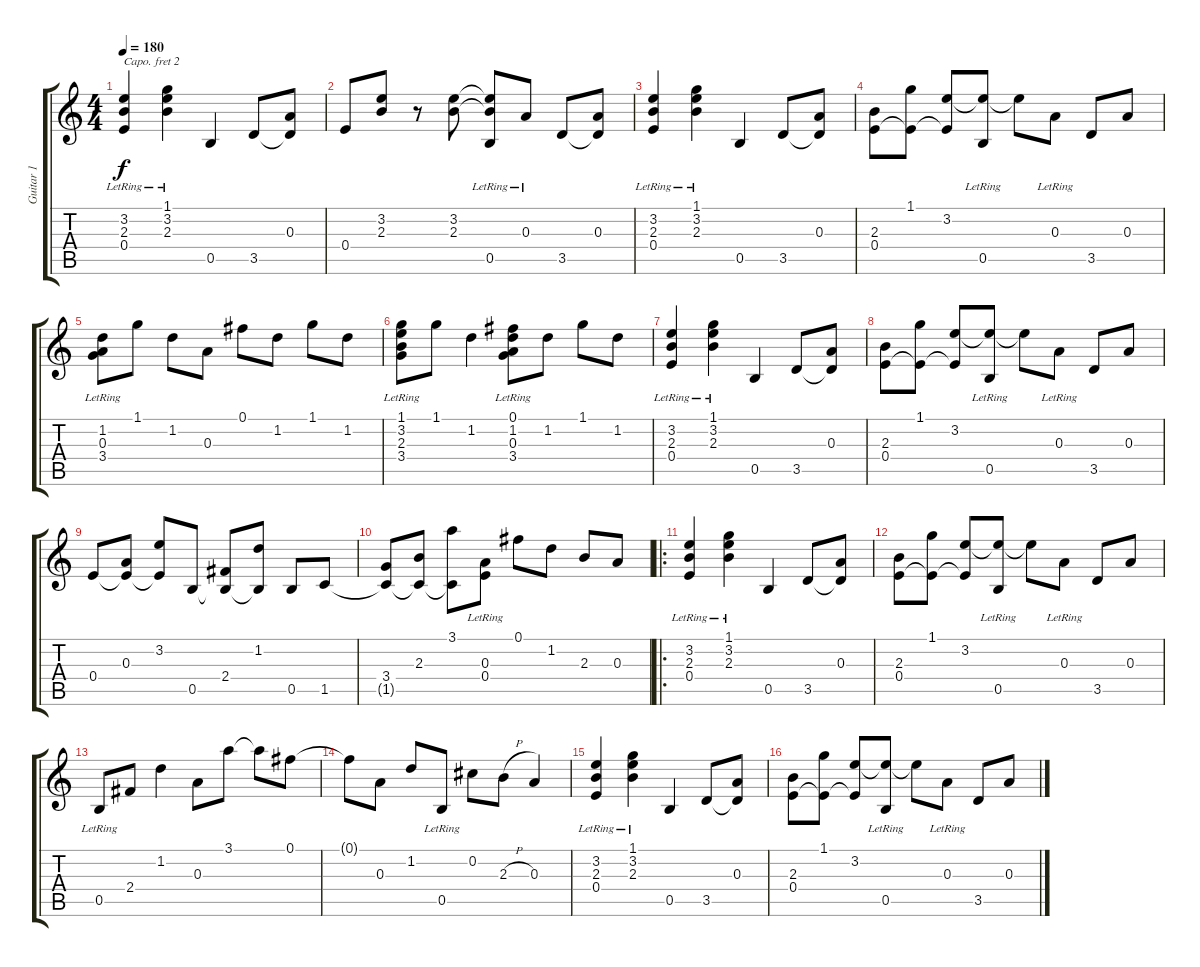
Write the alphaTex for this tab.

\track ("Guitar 1" "Guitar 1") {instrument electricguitarclean}
\staff {score tabs}
\capo 2
\tuning (E4 B3 G3 D3 A2 E2) {hide}
\ts (4 4)
\tempo 180
\clef g2
\ks c
(3.2 2.3 0.4{lr}).4{dy f} (1.1{lr} 3.2{lr} 2.3{lr}).4 0.5.4 3.5.8 (0.3 3.5{t}).8 |
0.4.8 (3.2 2.3).8 r.8 (3.2 2.3).8 (3.2{t} 2.3{t} 0.5{lr}).8 0.3{lr}.8 3.5.8 (0.3 3.5{t}).8 |
(3.2{lr} 2.3{lr} 0.4{lr}).4 (1.1{lr} 3.2{lr} 2.3{lr}).4 0.5.4 3.5.8 (0.3 3.5{t}).8 |
(2.3 0.4).8 (1.1 0.4{t}).8 (3.2 0.4{t}).8 (3.2{t} 0.5{lr}).8 3.2{t}.8 0.3{lr}.8 3.5.8 0.3.8 |
(1.2 0.3 3.4{lr}).8 1.1.8 1.2.8 0.3.8 0.1.8 1.2.8 1.1.8 1.2.8 |
(1.1 3.2 2.3{lr} 3.4{lr}).8 1.1.8 1.2.4 (0.1 1.2 0.3{lr} 3.4{lr}).8 1.2.8 1.1.8 1.2.8 |
(3.2{lr} 2.3{lr} 0.4{lr}).4 (1.1{lr} 3.2{lr} 2.3{lr}).4 0.5.4 3.5.8 (0.3 3.5{t}).8 |
(2.3 0.4).8 (1.1 0.4{t}).8 (3.2 0.4{t}).8 (3.2{t} 0.5{lr}).8 3.2{t}.8 0.3{lr}.8 3.5.8 0.3.8 |
0.4.8 (0.3 0.4{t}).8 (3.2 0.4{t}).8 0.5.8 (2.4 0.5{t}).8 (1.2 0.5{t}).8 0.5.8 1.5.8 |
(3.4 1.5{t}).8 (2.3 1.5{t}).8 (3.1 1.5{t}).8 (0.3 0.4{lr}).8 0.1.8 1.2.8 2.3.8 0.3.8 |
\ro
(3.2{lr} 2.3{lr} 0.4{lr}).4 (1.1{lr} 3.2{lr} 2.3{lr}).4 0.5.4 3.5.8 (0.3 3.5{t}).8 |
(2.3 0.4).8 (1.1 0.4{t}).8 (3.2 0.4{t}).8 (3.2{t} 0.5{lr}).8 3.2{t}.8 0.3{lr}.8 3.5.8 0.3.8 |
0.5{lr}.8 2.4.8 1.2.4 0.3.8 3.1.8 3.1{t}.8 0.1.8 |
0.1{t}.8 0.3.8 1.2.8 0.5{lr}.8 0.2.8 2.3{h}.8 0.3.4 |
(3.2{lr} 2.3{lr} 0.4{lr}).4 (1.1{lr} 3.2{lr} 2.3{lr}).4 0.5.4 3.5.8 (0.3 3.5{t}).8 |
(2.3 0.4).8 (1.1 0.4{t}).8 (3.2 0.4{t}).8 (3.2{t} 0.5{lr}).8 3.2{t}.8 0.3{lr}.8 3.5.8 0.3.8
